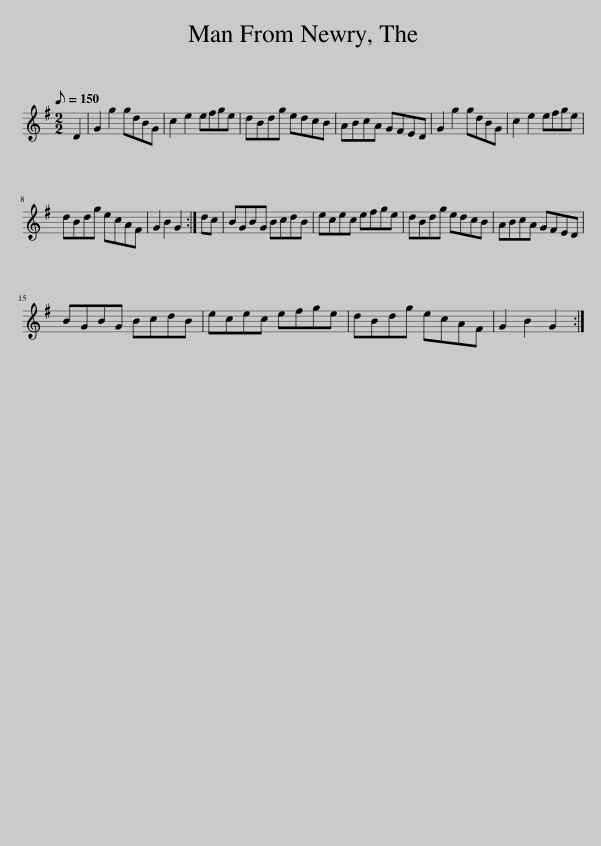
X:1
L:1/8
Q:1/8=150
M:2/2
I:linebreak $
K:G
V:1 treble
V:1
 D2 | G2 g2 gdBG | c2 e2 efge | dBdg edcB | ABcA GFED | %5
 G2 g2 gdBG | c2 e2 efge |$ dBdg ecAF | G2 B2 G2 :| dc | %10
 BGBG BcdB | ecec efge | dBdg edcB | ABcA GFED |$ BGBG BcdB | %15
 ecec efge | dBdg ecAF | G2 B2 G2 :| %18
